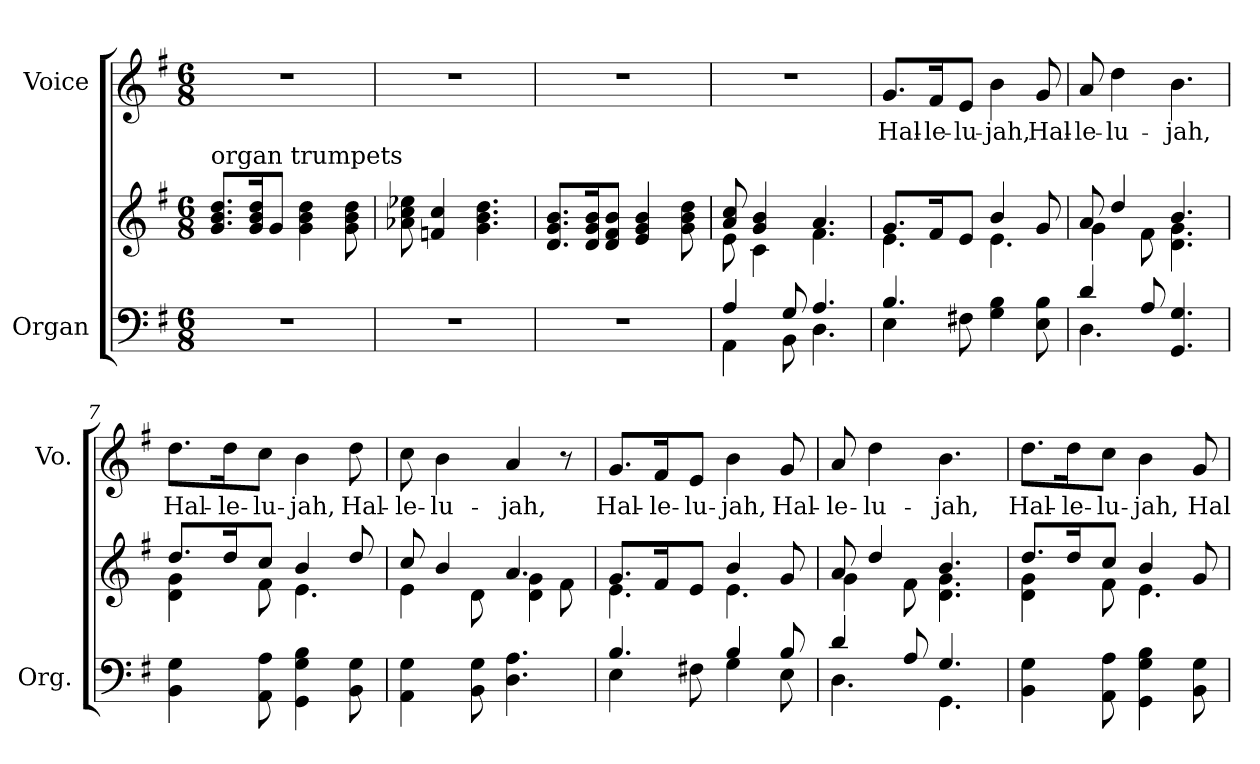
**kern	**kern	**kern	**text
*part2	*part2	*part1	*part1
*staff3	*staff2	*staff1	*staff1
*I"Organ	*	*I"Voice	*
*I'Org.	*	*I'Vo.	*
*clefF4	*clefG2	*clefG2	*
*k[f#]	*k[f#]	*k[f#]	*
*G:	*G:	*G:	*
*M6/8	*M6/8	*M6/8	*
=1	=1	=1	=1
!	!LO:TX:a:t=organ trumpets	!	!
2.r	8.g/ 8.b/ 8.dd/L	2.r	.
.	16g/ 16b/ 16dd/K	.	.
.	8g/J	.	.
.	4g\ 4b\ 4dd\	.	.
.	8g\ 8b\ 8dd\	.	.
=2	=2	=2	=2
2.r	8a-X\ 8cc\ 8ee-X\	2.r	.
.	4fn/ 4cc/	.	.
.	4.g\ 4.b\ 4.dd\	.	.
=3	=3	=3	=3
2.r	8.d/ 8.g/ 8.b/L	2.r	.
.	16d/ 16g/ 16b/K	.	.
.	8d/ 8f#/ 8b/J	.	.
.	4e/ 4g/ 4b/	.	.
.	8g\ 8b\ 8dd\	.	.
=4	=4	=4	=4
*^	*^	*	*
4A/	4AA\	8a/ 8cc/	8e\	2.r	.
.	.	4g/ 4b/	4c\	.	.
8G/	8BB\	.	.	.	.
4.A/	4.D\	4.a/	4.f#\	.	.
!!LO:LB:g=z
=5	=5	=5	=5	=5	=5
4.B/	4E\	8.g/L	4.e\	8.g/L	Hal-
.	.	16f#/K	.	16f#/K	-le-
.	8F#X\	8e/J	.	8e/J	-lu-
4G\ 4B\	4.ryy	4b/	4.e\	4b\	-jah,
8E\ 8B\	.	8g/	.	8g/	Hal-
=6	=6	=6	=6	=6	=6
4d/	4.D\	8a/	4g\	8a/	-le-
.	.	4dd/	.	4dd\	-lu-
8A/	.	.	8f#\	.	.
4.GG/ 4.G/	4.ryy	4.b/	4.d\ 4.g\	4.b\	-jah,
*v	*v	*	*	*	*
=7	=7	=7	=7	=7
4BB\ 4G\	8.dd/L	4d\ 4g\	8.dd\L	Hal-
.	16dd/K	.	16dd\K	-le-
8AA\ 8A\	8cc/J	8f#\	8cc\J	-lu-
4GG\ 4G\ 4B\	4b/	4.e\	4b\	-jah,
8BB\ 8G\	8dd/	.	8dd\	Hal-
=8	=8	=8	=8	=8
4AA\ 4G\	8cc/	4e\	8cc\	-le-
.	4b/	.	4b\	-lu-
8BB\ 8G\	.	8d\	.	.
4.D\ 4.A\	4.a/	4d\ 4g\	4a/	-jah,
.	.	8f#\	8r	.
!!LO:LB:g=z
=9	=9	=9	=9	=9
*^	*	*	*	*
4.B/	4E\	8.g/L	4.e\	8.g/L	Hal-
.	.	16f#/K	.	16f#/K	-le-
.	8F#X\	8e/J	.	8e/J	-lu-
4B/	4G\	4b/	4.e\	4b\	-jah,
8B/	8E\	8g/	.	8g/	Hal-
=10	=10	=10	=10	=10	=10
4d/	4.D\	8a/	4g\	8a/	-le-
.	.	4dd/	.	4dd\	-lu-
8A/	.	.	8f#\	.	.
4.G/	4.GG\	4.b/	4.d\ 4.g\	4.b\	-jah,
*v	*v	*	*	*	*
=11	=11	=11	=11	=11
4BB\ 4G\	8.dd/L	4d\ 4g\	8.dd\L	Hal-
.	16dd/K	.	16dd\K	-le-
8AA\ 8A\	8cc/J	8f#\	8cc\J	-lu-
4GG\ 4G\ 4B\	4b/	4.e\	4b\	-jah,
8BB\ 8G\	8g/	.	8g/	Hal-
*	*v	*v	*	*
=	=	=	=
*-	*-	*-	*-
